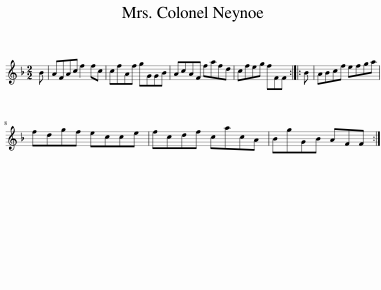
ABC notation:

X:1
L:1/8
M:2/2
I:linebreak $
K:F
V:1 treble
V:1
 B | AFAc f2 fc | cfAf gGGB | AcAF fafd | cfeg fFF :: %5
 B | ABcf efga |$ fdgf ecce | fcdf cacA | BgGB AFF :| %10
